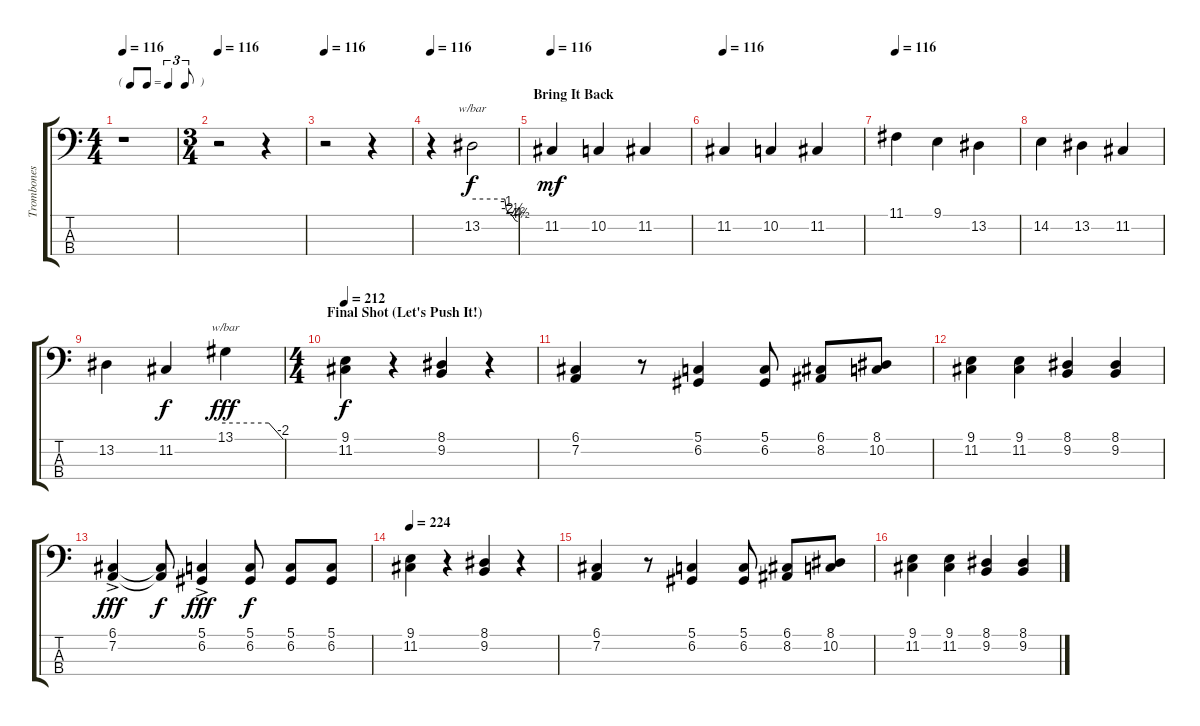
\track ("Trombones" "Trombones") {instrument trombone}
\staff {score tabs}
\tuning (G2 D2 A1 E1) {hide}
\ts (4 4)
\tf triplet8th
\tempo 116
\clef f4
\ks c
r.1{dy f} |
\ts (3 4)
\tempo 116
r.2 r.4 |
\tempo 116
r.2 r.4 |
\tempo 116
r.4 13.2.2{tbe (custom default 0 0 43 0 45 -4 54 -10 57 -16 60 -18)} |
\section ("" "Bring It Back")
\tempo 116
11.2.4{dy mf} 10.2.4 11.2.4 |
\tempo 116
11.2.4 10.2.4 11.2.4 |
\tempo 116
11.1.4 9.1.4 13.2.4 |
14.2.4 13.2.4 11.2.4 |
13.2.4 11.2.4{dy f} 13.1.4{tbe (custom default 0 0 45 0 60 -8) dy fff} |
\ts (4 4)
\section ("" "Final Shot (Let's Push It!)")
\tempo 212
(9.1 11.2).4{dy f} r.4 (8.1 9.2).4 r.4 |
(6.1 7.2).4 r.8 (5.1 6.2).4 (5.1 6.2).8 (6.1 8.2).8 (8.1 10.2).8 |
(9.1 11.2).4 (9.1 11.2).4 (8.1 9.2).4 (8.1 9.2).4 |
(6.1{ac} 7.2).4{dy fff} (6.1{t} 7.2{t}).8{dy f} (5.1{ac} 6.2).4{dy fff} (5.1 6.2).8{dy f} (5.1 6.2).8 (5.1 6.2).8 |
\tempo 224
(9.1 11.2).4 r.4 (8.1 9.2).4 r.4 |
(6.1 7.2).4 r.8 (5.1 6.2).4 (5.1 6.2).8 (6.1 8.2).8 (8.1 10.2).8 |
(9.1 11.2).4 (9.1 11.2).4 (8.1 9.2).4 (8.1 9.2).4
